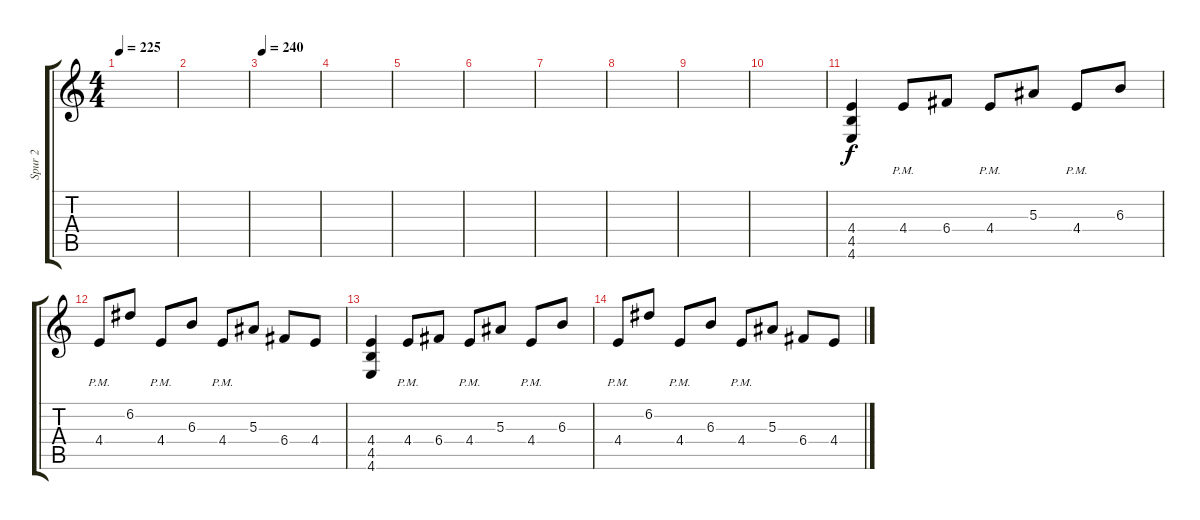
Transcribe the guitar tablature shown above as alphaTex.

\track ("Spur 2" "Spur 2") {instrument distortionguitar}
\staff {score tabs}
\tuning (D4 A3 F3 C3 G2 C2) {hide}
\ts (4 4)
\tempo 225
\clef g2
\ks c
|
|
\tempo 240
|
|
|
|
|
|
|
|
(4.4 4.5 4.6).4 4.4{pm}.8 6.4.8 4.4{pm}.8 5.3.8 4.4{pm}.8 6.3.8 |
4.4{pm}.8 6.2.8 4.4{pm}.8 6.3.8 4.4{pm}.8 5.3.8 6.4.8 4.4.8 |
(4.4 4.5 4.6).4 4.4{pm}.8 6.4.8 4.4{pm}.8 5.3.8 4.4{pm}.8 6.3.8 |
4.4{pm}.8 6.2.8 4.4{pm}.8 6.3.8 4.4{pm}.8 5.3.8 6.4.8 4.4.8
